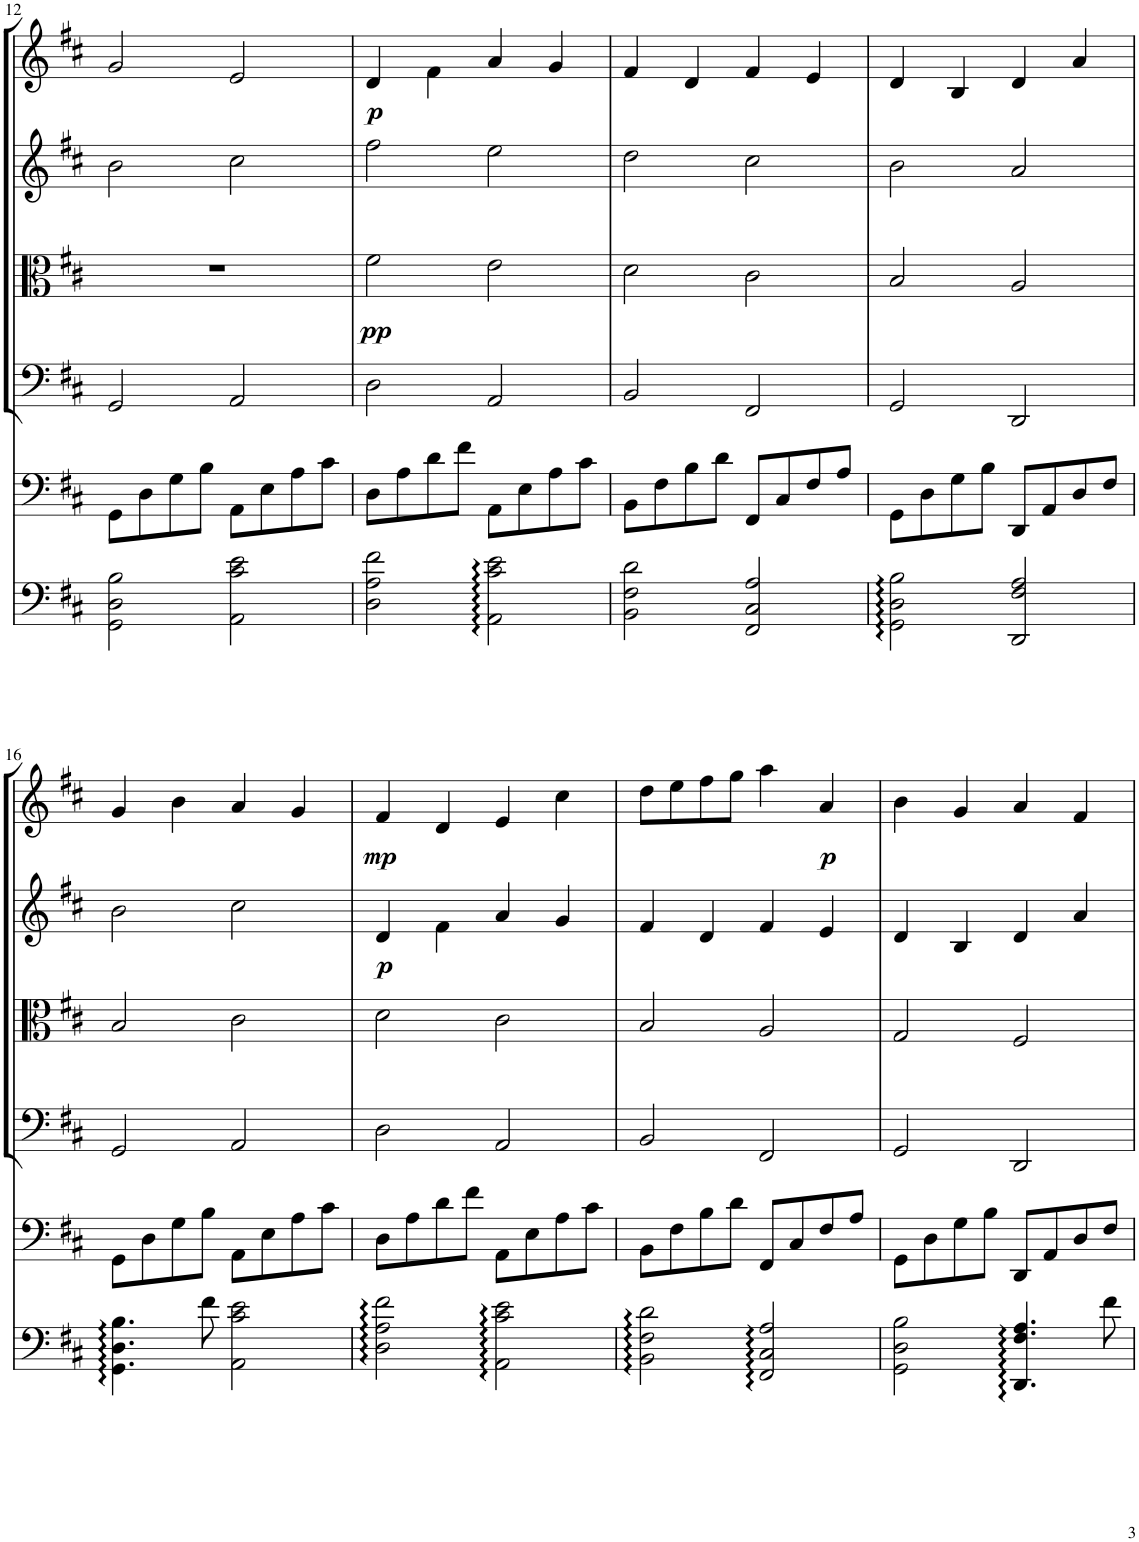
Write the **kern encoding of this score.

**kern	**kern	**kern	**kern	**dynam	**kern	**dynam	**kern	**dynam
*part6	*part5	*part4	*part3	*part3	*part2	*part2	*part1	*part1
*staff6	*staff5	*staff4	*staff3	*staff3	*staff2	*staff2	*staff1	*staff1
*I"Optional Piano	*I"Optional Violoncello	*I"Violoncello	*I"Viola	*	*I"Violin II	*	*I"Violin I	*
*I'Pno	*I'Vc	*I'Vc	*I'Vla	*	*I'Vln	*	*I'Vln	*
!!LO:PB:g=z
*clefF4	*clefF4	*clefF4	*clefC3	*	*clefG2	*	*clefG2	*
*k[f#c#]	*k[f#c#]	*k[f#c#]	*k[f#c#]	*	*k[f#c#]	*	*k[f#c#]	*
*M4/4	*M4/4	*M4/4	*M4/4	*	*M4/4	*	*M4/4	*
=12	=12	=12	=12	=12	=12	=12	=12	=12
2GG\ 2D\ 2B\	8GG\L	2GG/	1r	.	2b\	.	2g/	.
.	8D\	.	.	.	.	.	.	.
.	8G\	.	.	.	.	.	.	.
.	8B\J	.	.	.	.	.	.	.
2AA\ 2c#\ 2e\	8AA\L	2AA/	.	.	2cc#\	.	2e/	.
.	8E\	.	.	.	.	.	.	.
.	8A\	.	.	.	.	.	.	.
.	8c#\J	.	.	.	.	.	.	.
=13	=13	=13	=13	=13	=13	=13	=13	=13
!	!	!	!	!LO:DY:b	!	!	!	!LO:DY:b
2D\ 2A\ 2f#\	8D\L	2D\	2f#\	pp	2ff#\	.	4d/	p
.	8A\	.	.	.	.	.	.	.
.	8d\	.	.	.	.	.	4f#\	.
.	8f#\J	.	.	.	.	.	.	.
2AA\ 2c#\ 2e\	8AA\L	2AA/	2e\	.	2ee\	.	4a/	.
.	8E\	.	.	.	.	.	.	.
.	8A\	.	.	.	.	.	4g/	.
.	8c#\J	.	.	.	.	.	.	.
=14	=14	=14	=14	=14	=14	=14	=14	=14
2BB\ 2F#\ 2d\	8BB\L	2BB/	2d\	.	2dd\	.	4f#/	.
.	8F#\	.	.	.	.	.	.	.
.	8B\	.	.	.	.	.	4d/	.
.	8d\J	.	.	.	.	.	.	.
2FF#/ 2C#/ 2A/	8FF#/L	2FF#/	2c#\	.	2cc#\	.	4f#/	.
.	8C#/	.	.	.	.	.	.	.
.	8F#/	.	.	.	.	.	4e/	.
.	8A/J	.	.	.	.	.	.	.
=15	=15	=15	=15	=15	=15	=15	=15	=15
2GG\ 2D\ 2B\	8GG\L	2GG/	2B/	.	2b\	.	4d/	.
.	8D\	.	.	.	.	.	.	.
.	8G\	.	.	.	.	.	4B/	.
.	8B\J	.	.	.	.	.	.	.
2DD/ 2F#/ 2A/	8DD/L	2DD/	2A/	.	2a/	.	4d/	.
.	8AA/	.	.	.	.	.	.	.
.	8D/	.	.	.	.	.	4a/	.
.	8F#/J	.	.	.	.	.	.	.
!!LO:LB:g=z
=16	=16	=16	=16	=16	=16	=16	=16	=16
4.GG\ 4.D\ 4.B\	8GG\L	2GG/	2B/	.	2b\	.	4g/	.
.	8D\	.	.	.	.	.	.	.
.	8G\	.	.	.	.	.	4b\	.
8f#\	8B\J	.	.	.	.	.	.	.
2AA\ 2c#\ 2e\	8AA\L	2AA/	2c#\	.	2cc#\	.	4a/	.
.	8E\	.	.	.	.	.	.	.
.	8A\	.	.	.	.	.	4g/	.
.	8c#\J	.	.	.	.	.	.	.
=17	=17	=17	=17	=17	=17	=17	=17	=17
!	!	!	!	!	!	!LO:DY:b	!	!LO:DY:b
2D\ 2A\ 2f#\	8D\L	2D\	2d\	.	4d/	p	4f#/	mp
.	8A\	.	.	.	.	.	.	.
.	8d\	.	.	.	4f#\	.	4d/	.
.	8f#\J	.	.	.	.	.	.	.
2AA\ 2c#\ 2e\	8AA\L	2AA/	2c#\	.	4a/	.	4e/	.
.	8E\	.	.	.	.	.	.	.
.	8A\	.	.	.	4g/	.	4cc#\	.
.	8c#\J	.	.	.	.	.	.	.
=18	=18	=18	=18	=18	=18	=18	=18	=18
2BB\ 2F#\ 2d\	8BB\L	2BB/	2B/	.	4f#/	.	8dd\L	.
.	8F#\	.	.	.	.	.	8ee\	.
.	8B\	.	.	.	4d/	.	8ff#\	.
.	8d\J	.	.	.	.	.	8gg\J	.
2FF#/ 2C#/ 2A/	8FF#/L	2FF#/	2A/	.	4f#/	.	4aa\	.
.	8C#/	.	.	.	.	.	.	.
!	!	!	!	!	!	!	!	!LO:DY:b
.	8F#/	.	.	.	4e/	.	4a/	p
.	8A/J	.	.	.	.	.	.	.
=19	=19	=19	=19	=19	=19	=19	=19	=19
2GG\ 2D\ 2B\	8GG\L	2GG/	2G/	.	4d/	.	4b\	.
.	8D\	.	.	.	.	.	.	.
.	8G\	.	.	.	4B/	.	4g/	.
.	8B\J	.	.	.	.	.	.	.
4.DD/ 4.F#/ 4.A/	8DD/L	2DD/	2F#/	.	4d/	.	4a/	.
.	8AA/	.	.	.	.	.	.	.
.	8D/	.	.	.	4a/	.	4f#/	.
8f#\	8F#/J	.	.	.	.	.	.	.
=	=	=	=	=	=	=	=	=
*-	*-	*-	*-	*-	*-	*-	*-	*-
